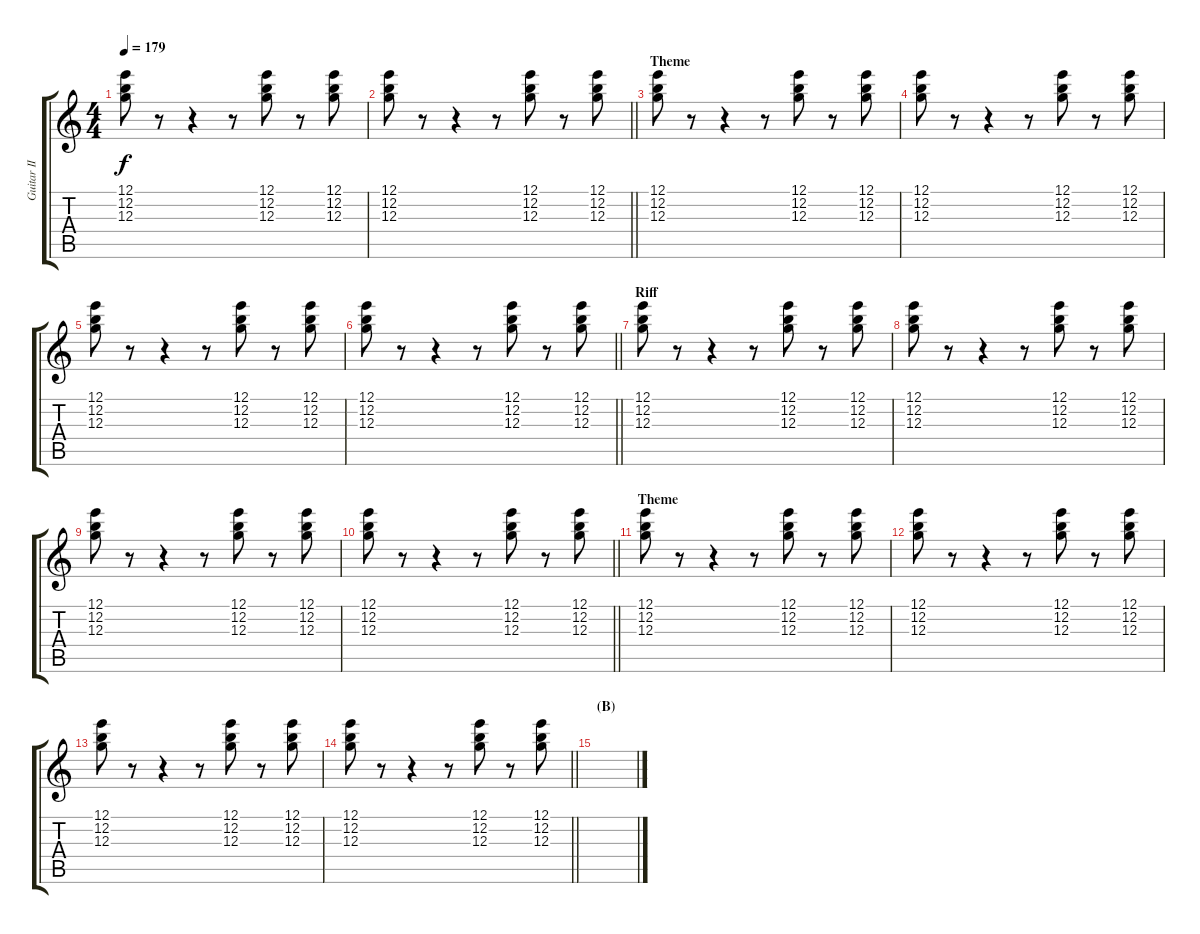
\track ("Guitar II" "Guitar II") {instrument overdrivenguitar}
\staff {score tabs}
\tuning (E4 B3 G3 D3 A2 E2) {hide}
\ts (4 4)
\tempo 179
\clef g2
\ks c
(12.1 12.2 12.3).8{dy f} r.8 r.4 r.8 (12.1 12.2 12.3).8 r.8 (12.1 12.2 12.3).8 |
\barLineRight lightlight
(12.1 12.2 12.3).8 r.8 r.4 r.8 (12.1 12.2 12.3).8 r.8 (12.1 12.2 12.3).8 |
\section ("" "Theme")
(12.1 12.2 12.3).8 r.8 r.4 r.8 (12.1 12.2 12.3).8 r.8 (12.1 12.2 12.3).8 |
(12.1 12.2 12.3).8 r.8 r.4 r.8 (12.1 12.2 12.3).8 r.8 (12.1 12.2 12.3).8 |
(12.1 12.2 12.3).8 r.8 r.4 r.8 (12.1 12.2 12.3).8 r.8 (12.1 12.2 12.3).8 |
\barLineRight lightlight
(12.1 12.2 12.3).8 r.8 r.4 r.8 (12.1 12.2 12.3).8 r.8 (12.1 12.2 12.3).8 |
\section ("" "Riff")
(12.1 12.2 12.3).8 r.8 r.4 r.8 (12.1 12.2 12.3).8 r.8 (12.1 12.2 12.3).8 |
(12.1 12.2 12.3).8 r.8 r.4 r.8 (12.1 12.2 12.3).8 r.8 (12.1 12.2 12.3).8 |
(12.1 12.2 12.3).8 r.8 r.4 r.8 (12.1 12.2 12.3).8 r.8 (12.1 12.2 12.3).8 |
\barLineRight lightlight
(12.1 12.2 12.3).8 r.8 r.4 r.8 (12.1 12.2 12.3).8 r.8 (12.1 12.2 12.3).8 |
\section ("" "Theme")
(12.1 12.2 12.3).8 r.8 r.4 r.8 (12.1 12.2 12.3).8 r.8 (12.1 12.2 12.3).8 |
(12.1 12.2 12.3).8 r.8 r.4 r.8 (12.1 12.2 12.3).8 r.8 (12.1 12.2 12.3).8 |
(12.1 12.2 12.3).8 r.8 r.4 r.8 (12.1 12.2 12.3).8 r.8 (12.1 12.2 12.3).8 |
\barLineRight lightlight
(12.1 12.2 12.3).8 r.8 r.4 r.8 (12.1 12.2 12.3).8 r.8 (12.1 12.2 12.3).8 |
\section ("" "(B)")
